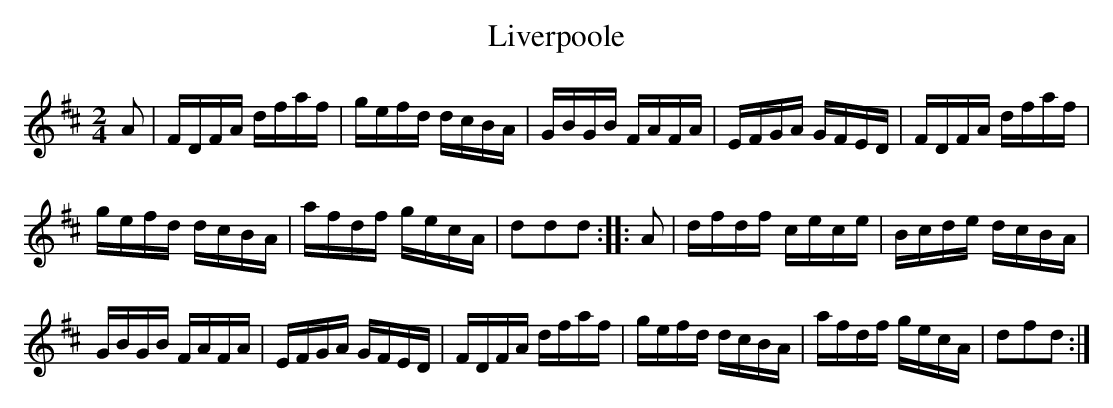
X:1
T:Liverpoole
M:2/4
L:1/16
K:D
A2|FDFA dfaf|gefd dcBA|GBGB FAFA|EFGA GFED|FDFA dfaf|
gefd dcBA|afdf gecA|d2d2d2::A2|dfdf cece|Bcde dcBA|
GBGB FAFA|EFGA GFED|FDFA dfaf|gefd dcBA|afdf gecA|d2f2d2:|
